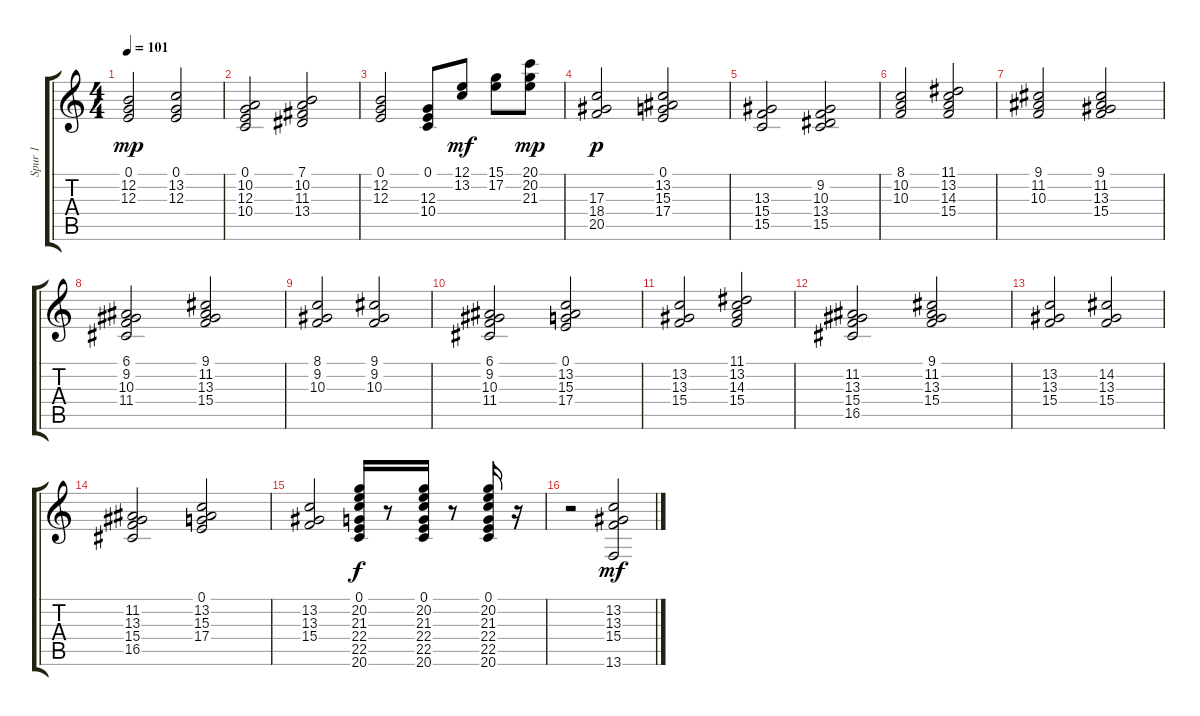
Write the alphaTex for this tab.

\track ("Spur 1" "Spur 1") {instrument stringensemble1}
\staff {score tabs}
\tuning (E4 B3 G3 D3 A2 E2) {hide}
\ts (4 4)
\tempo 101
\clef g2
\ks c
(0.1 12.2 12.3).2{dy mp} (0.1 13.2 12.3).2 |
(0.1 10.2 12.3 10.4).2 (7.1 10.2 11.3 13.4).2 |
(0.1 12.2 12.3).2 (0.1 12.3 10.4).8 (12.1 13.2).8{dy mf} (15.1 17.2).8 (20.1 20.2 21.3).8{dy mp} |
(17.3 18.4 20.5).2{dy p} (0.1 13.2 15.3 17.4).2 |
(13.3 15.4 15.5).2 (9.2 10.3 13.4 15.5).2 |
(8.1 10.2 10.3).2 (11.1 13.2 14.3 15.4).2 |
(9.1 11.2 10.3).2 (9.1 11.2 13.3 15.4).2 |
(6.1 9.2 10.3 11.4).2 (9.1 11.2 13.3 15.4).2 |
(8.1 9.2 10.3).2 (9.1 9.2 10.3).2 |
(6.1 9.2 10.3 11.4).2 (0.1 13.2 15.3 17.4).2 |
(13.2 13.3 15.4).2 (11.1 13.2 14.3 15.4).2 |
(11.2 13.3 15.4 16.5).2 (9.1 11.2 13.3 15.4).2 |
(13.2 13.3 15.4).2 (14.2 13.3 15.4).2 |
(11.2 13.3 15.4 16.5).2 (0.1 13.2 15.3 17.4).2 |
(13.2 13.3 15.4).2 (0.1 20.2 21.3 22.4 22.5 20.6).16{dy f} r.8 (0.1 20.2 21.3 22.4 22.5 20.6).16 r.8 (0.1 20.2 21.3 22.4 22.5 20.6).16 r.16 |
r.2 (13.2 13.3 15.4 13.6).2{dy mf}
